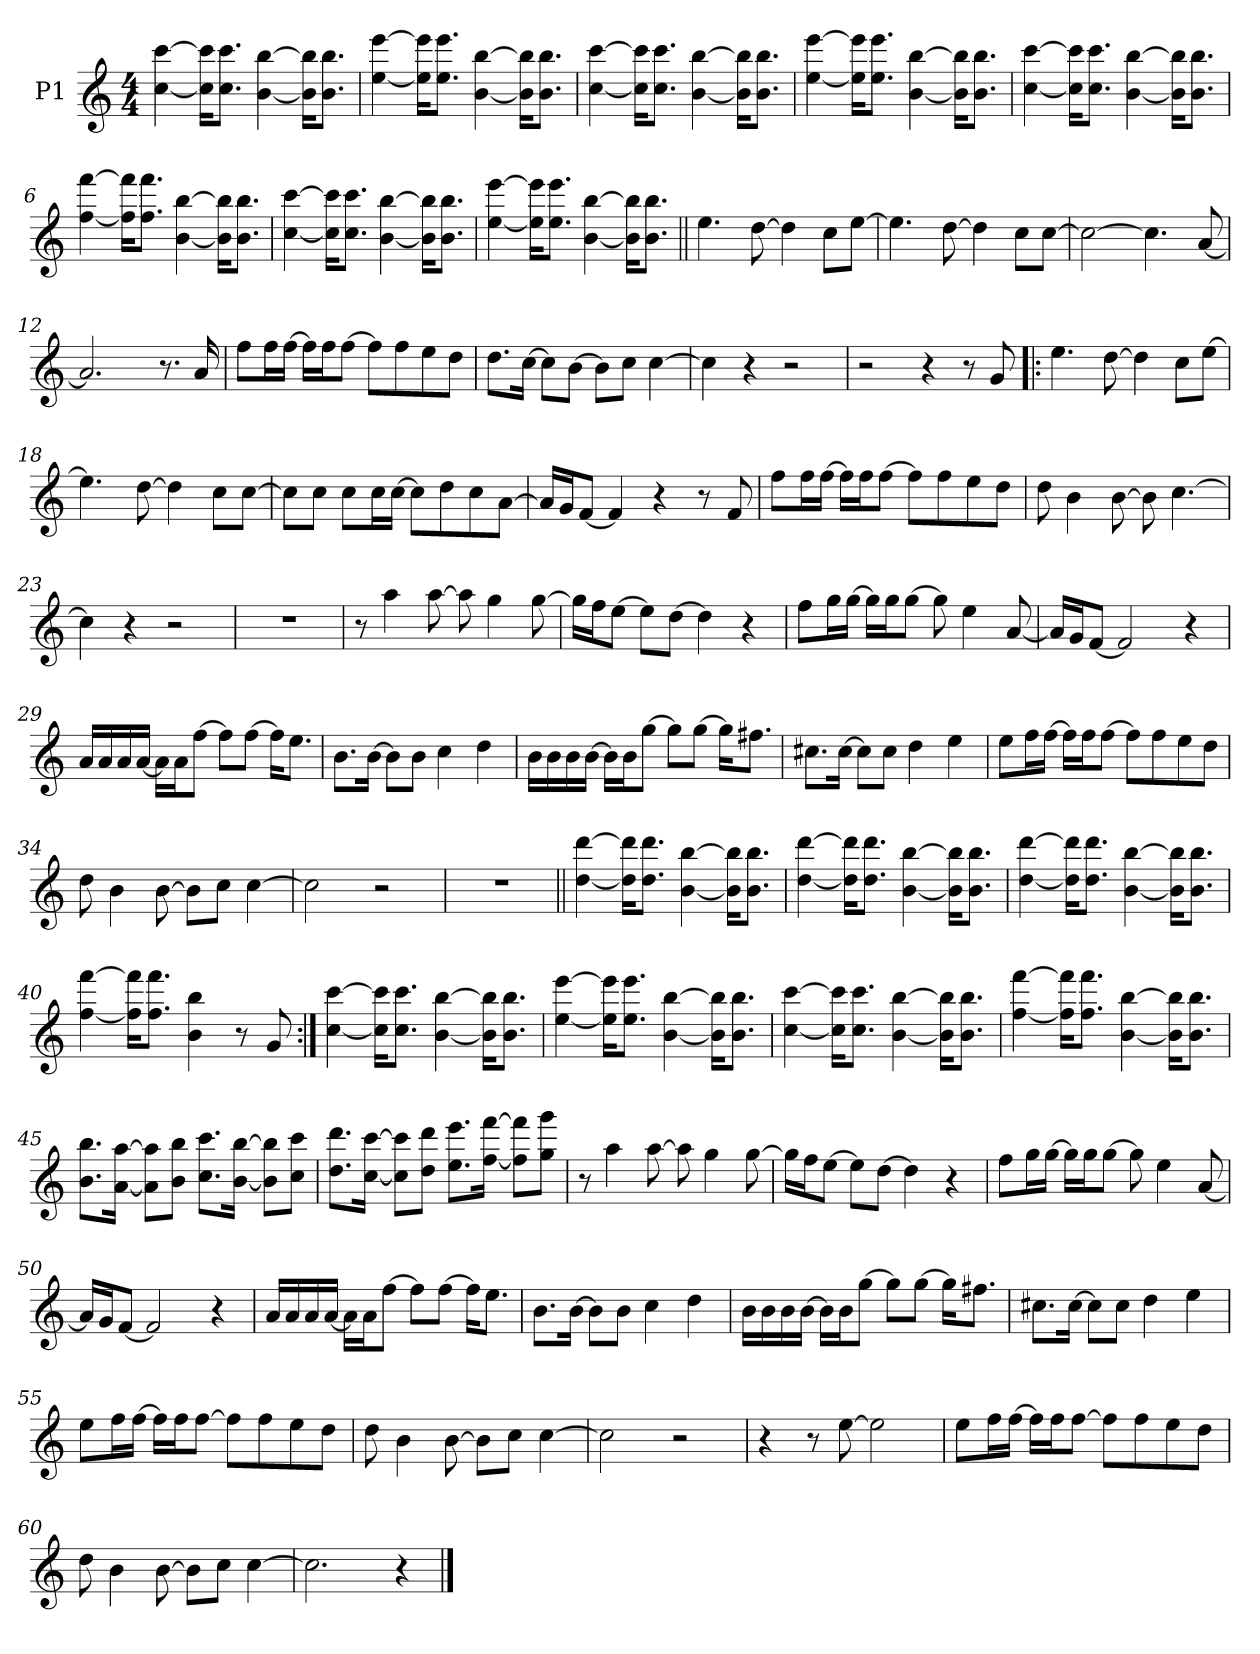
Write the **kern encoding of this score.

**kern
*part1
*staff1
*I"P1
*clefG2
*k[]
*M4/4
*MM92
=1
[<4cc\ [>4ccc\
16cc\] 16ccc\]KL
8.cc\ 8.ccc\J
[<4b\ [>4bb\
16b\] 16bb\]KL
8.b\ 8.bb\J
=2
[<4ee\ [>4eee\
16ee\] 16eee\]KL
8.ee\ 8.eee\J
[<4b\ [>4bb\
16b\] 16bb\]KL
8.b\ 8.bb\J
=3
[<4cc\ [>4ccc\
16cc\] 16ccc\]KL
8.cc\ 8.ccc\J
[<4b\ [>4bb\
16b\] 16bb\]KL
8.b\ 8.bb\J
=4
[<4ee\ [>4eee\
16ee\] 16eee\]KL
8.ee\ 8.eee\J
[<4b\ [>4bb\
16b\] 16bb\]KL
8.b\ 8.bb\J
!!LO:LB:g=z
=5
[<4cc\ [>4ccc\
16cc\] 16ccc\]KL
8.cc\ 8.ccc\J
[<4b\ [>4bb\
16b\] 16bb\]KL
8.b\ 8.bb\J
=6
[<4ff\ [>4fff\
16ff\] 16fff\]KL
8.ff\ 8.fff\J
[<4b\ [>4bb\
16b\] 16bb\]KL
8.b\ 8.bb\J
=7
[<4cc\ [>4ccc\
16cc\] 16ccc\]KL
8.cc\ 8.ccc\J
[<4b\ [>4bb\
16b\] 16bb\]KL
8.b\ 8.bb\J
=8
[<4ee\ [>4eee\
16ee\] 16eee\]KL
8.ee\ 8.eee\J
[<4b\ [>4bb\
16b\] 16bb\]KL
8.b\ 8.bb\J
=9||
4.ee\
[>8dd\
4dd\]
8cc\L
[>8ee\J
!!LO:LB:g=z
=10
4.ee\]
[>8dd\
4dd\]
8cc\L
[>8cc\J
=11
2cc\_
4.cc\]
[<8a/
=12
2.a/]
8.r
16a/
=13
8ff\L
16ff\L
[>16ff\JJ
16ff\LL]
16ff\J
[>8ff\J
8ff\L]
8ff\
8ee\
8dd\J
=14
8.dd\L
[>16cc\Jk
8cc\L]
[>8b\J
8b\L]
8cc\J
[>4cc\
!!LO:LB:g=z
=15
4cc\]
4r
2r
=16
2r
4r
8r
8g/
=17!|:
4.ee\
[>8dd\
4dd\]
8cc\L
[>8ee\J
=18
4.ee\]
[>8dd\
4dd\]
8cc\L
[>8cc\J
=19
8cc\L]
8cc\J
8cc\L
16cc\L
[>16cc\JJ
8cc\L]
8dd\
8cc\
[>8a\J
!!LO:LB:g=z
=20
16a/LL]
16g/J
[<8f/J
4f/]
4r
8r
8f/
=21
8ff\L
16ff\L
[>16ff\JJ
16ff\LL]
16ff\J
[>8ff\J
8ff\L]
8ff\
8ee\
8dd\J
=22
8dd\
4b\
[>8b\
8b\]
[>4.cc\
=23
4cc\]
4r
2r
=24
1r
!!LO:LB:g=z
=25
8r
4aa\
[>8aa\
8aa\]
4gg\
[>8gg\
=26
16gg\LL]
16ff\J
[>8ee\J
8ee\L]
[>8dd\J
4dd\]
4r
=27
8ff\L
16gg\L
[>16gg\JJ
16gg\LL]
16gg\J
[>8gg\J
8gg\]
4ee\
[<8a/
=28
16a/LL]
16g/J
[<8f/J
2f/]
4r
!!LO:LB:g=z
=29
16a/LL
16a/
16a/
[<16a/JJ
16a\LL]
16a\J
[>8ff\J
8ff\L]
[>8ff\J
16ff\KL]
8.ee\J
=30
8.b\L
[>16b\Jk
8b\L]
8b\J
4cc\
4dd\
=31
16b\LL
16b\
16b\
[>16b\JJ
16b\LL]
16b\J
[>8gg\J
8gg\L]
[>8gg\J
16gg\KL]
8.ff#X\J
=32
8.cc#X\L
[>16cc#\Jk
8cc#\L]
8cc#\J
4dd\
4ee\
!!LO:LB:g=z
=33
8ee\L
16ff\L
[>16ff\JJ
16ff\LL]
16ff\J
[>8ff\J
8ff\L]
8ff\
8ee\
8dd\J
=34
8dd\
4b\
[>8b\
8b\L]
8cc\J
[>4cc\
=35
2cc\]
2r
=36
1r
=37||
[<4dd\ [>4ddd\
16dd\] 16ddd\]KL
8.dd\ 8.ddd\J
[<4b\ [>4bb\
16b\] 16bb\]KL
8.b\ 8.bb\J
!!LO:LB:g=z
=38
[<4dd\ [>4ddd\
16dd\] 16ddd\]KL
8.dd\ 8.ddd\J
[<4b\ [>4bb\
16b\] 16bb\]KL
8.b\ 8.bb\J
=39
[<4dd\ [>4ddd\
16dd\] 16ddd\]KL
8.dd\ 8.ddd\J
[<4b\ [>4bb\
16b\] 16bb\]KL
8.b\ 8.bb\J
=40
[<4ff\ [>4fff\
16ff\] 16fff\]KL
8.ff\ 8.fff\J
4b\ 4bb\
8r
8g/
=41:|!
[<4cc\ [>4ccc\
16cc\] 16ccc\]KL
8.cc\ 8.ccc\J
[<4b\ [>4bb\
16b\] 16bb\]KL
8.b\ 8.bb\J
!!LO:LB:g=z
=42
[<4ee\ [>4eee\
16ee\] 16eee\]KL
8.ee\ 8.eee\J
[<4b\ [>4bb\
16b\] 16bb\]KL
8.b\ 8.bb\J
=43
[<4cc\ [>4ccc\
16cc\] 16ccc\]KL
8.cc\ 8.ccc\J
[<4b\ [>4bb\
16b\] 16bb\]KL
8.b\ 8.bb\J
=44
[<4ff\ [>4fff\
16ff\] 16fff\]KL
8.ff\ 8.fff\J
[<4b\ [>4bb\
16b\] 16bb\]KL
8.b\ 8.bb\J
=45
8.b\ 8.bb\L
[<16a\ [>16aa\Jk
8a\] 8aa\]L
8b\ 8bb\J
8.cc\ 8.ccc\L
[<16b\ [>16bb\Jk
8b\] 8bb\]L
8cc\ 8ccc\J
!!LO:PB:g=z
=46
8.dd\ 8.ddd\L
[<16cc\ [>16ccc\Jk
8cc\] 8ccc\]L
8dd\ 8ddd\J
8.ee\ 8.eee\L
[<16ff\ [>16fff\Jk
8ff\] 8fff\]L
8gg\ 8ggg\J
=47
8r
4aa\
[>8aa\
8aa\]
4gg\
[>8gg\
=48
16gg\LL]
16ff\J
[>8ee\J
8ee\L]
[>8dd\J
4dd\]
4r
=49
8ff\L
16gg\L
[>16gg\JJ
16gg\LL]
16gg\J
[>8gg\J
8gg\]
4ee\
[<8a/
!!LO:LB:g=z
=50
16a/LL]
16g/J
[<8f/J
2f/]
4r
=51
16a/LL
16a/
16a/
[<16a/JJ
16a\LL]
16a\J
[>8ff\J
8ff\L]
[>8ff\J
16ff\KL]
8.ee\J
=52
8.b\L
[>16b\Jk
8b\L]
8b\J
4cc\
4dd\
=53
16b\LL
16b\
16b\
[>16b\JJ
16b\LL]
16b\J
[>8gg\J
8gg\L]
[>8gg\J
16gg\KL]
8.ff#X\J
!!LO:LB:g=z
=54
8.cc#X\L
[>16cc#\Jk
8cc#\L]
8cc#\J
4dd\
4ee\
=55
8ee\L
16ff\L
[>16ff\JJ
16ff\LL]
16ff\J
[>8ff\J
8ff\L]
8ff\
8ee\
8dd\J
=56
8dd\
4b\
[>8b\
8b\L]
8cc\J
[>4cc\
=57
2cc\]
2r
!!LO:LB:g=z
=58
4r
8r
[>8ee\
2ee\]
=59
8ee\L
16ff\L
[>16ff\JJ
16ff\LL]
16ff\J
[>8ff\J
8ff\L]
8ff\
8ee\
8dd\J
=60
8dd\
4b\
[>8b\
8b\L]
8cc\J
[>4cc\
=61
2.cc\]
4r
==
*-
